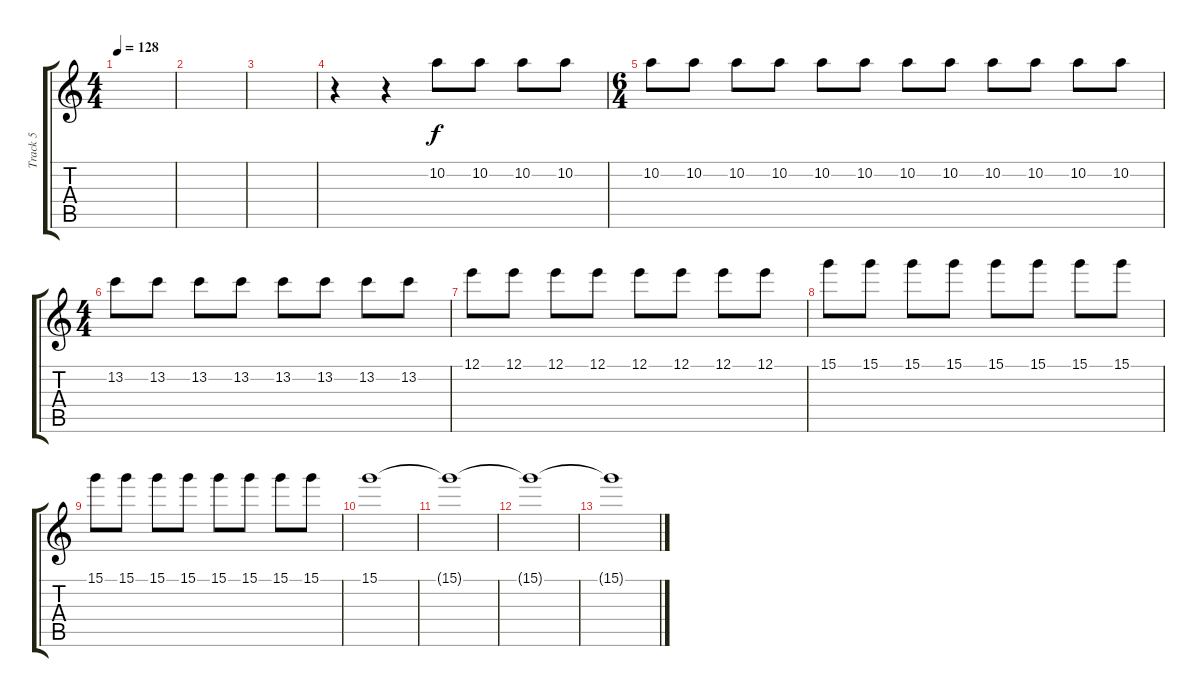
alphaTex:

\track ("Track 5" "Track 5") {instrument overdrivenguitar}
\staff {score tabs}
\tuning (E4 B3 G3 D3 A2 E2) {hide}
\ts (4 4)
\tempo 128
\clef g2
\ks c
|
|
|
r.4 r.4 10.2.8 10.2.8 10.2.8 10.2.8 |
\ts (6 4)
10.2.8 10.2.8 10.2.8 10.2.8 10.2.8 10.2.8 10.2.8 10.2.8 10.2.8 10.2.8 10.2.8 10.2.8 |
\ts (4 4)
13.2.8 13.2.8 13.2.8 13.2.8 13.2.8 13.2.8 13.2.8 13.2.8 |
12.1.8 12.1.8 12.1.8 12.1.8 12.1.8 12.1.8 12.1.8 12.1.8 |
15.1.8 15.1.8 15.1.8 15.1.8 15.1.8 15.1.8 15.1.8 15.1.8 |
15.1.8 15.1.8 15.1.8 15.1.8 15.1.8 15.1.8 15.1.8 15.1.8 |
15.1.1 |
15.1{t}.1 |
15.1{t}.1 |
15.1{t}.1
